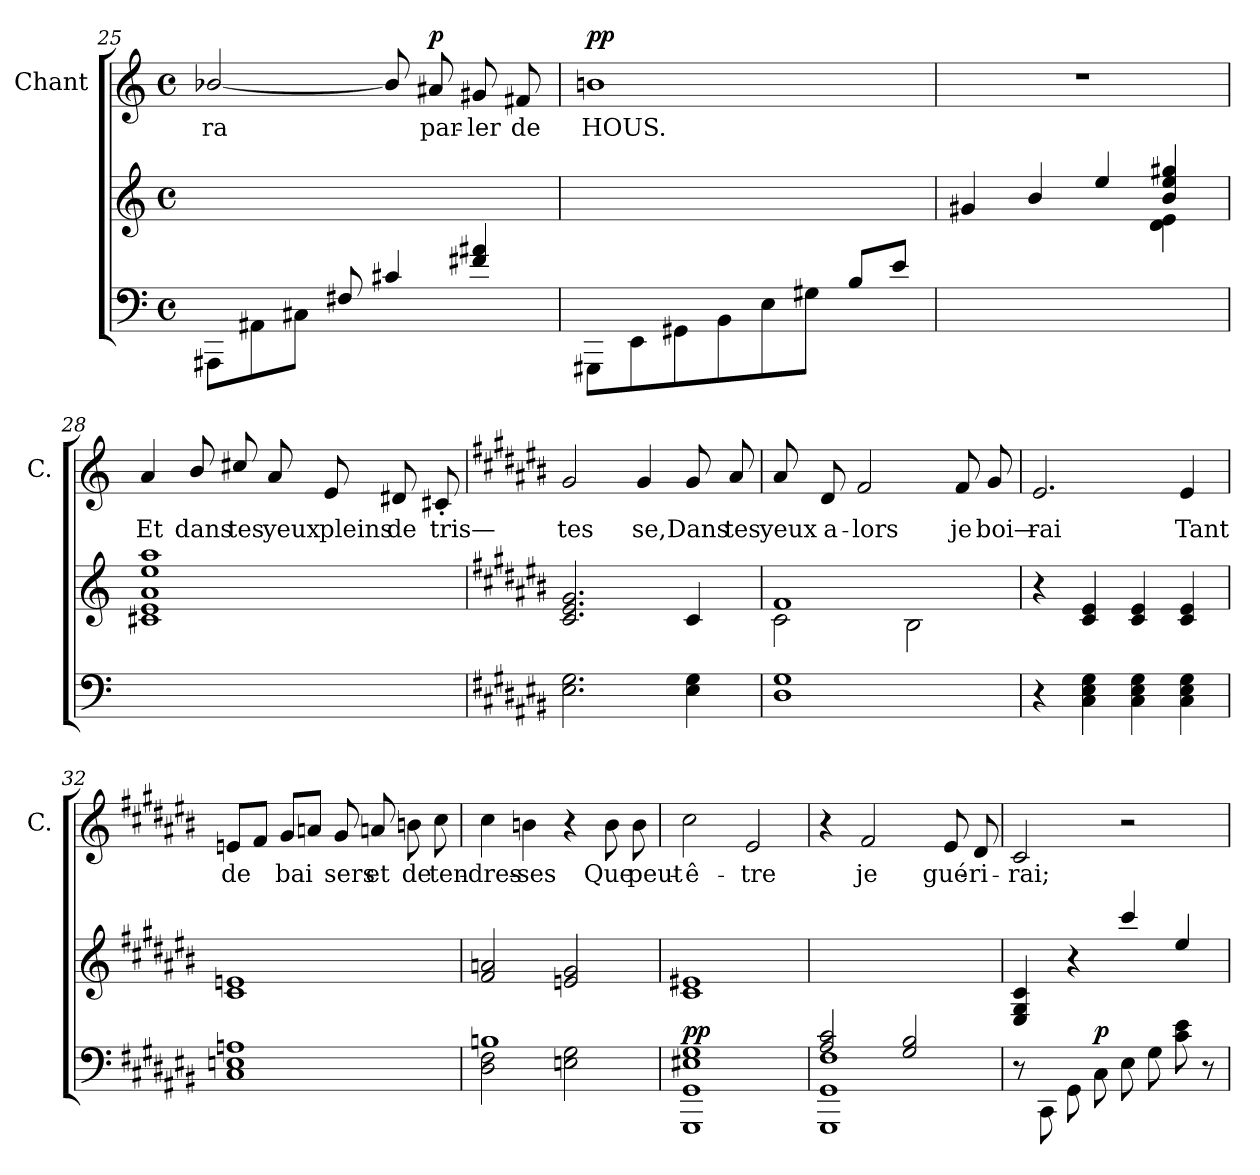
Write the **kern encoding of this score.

**kern	**dynam	**kern	**kern	**text	**dynam
*part3	*part3	*part2	*part1	*part1	*part1
*staff3	*staff3	*staff2	*staff1	*staff1	*staff1
*	*	*	*I"Chant	*	*
*	*	*	*I'C.	*	*
*clefF4	*	*clefG2	*clefG2	*	*
*k[]	*	*k[]	*k[]	*	*
*M4/4	*	*M4/4	*M4/4	*	*
*met(c)	*	*met(c)	*met(c)	*	*
=25	=25	=25	=25	=25	=25
8AAA#Xi\L	.	1ryy	[2b-Xi/	ra	.
8AA#Xi\	.	.	.	.	.
8C#Xi\J	.	.	.	.	.
8F#Xi/	.	.	.	.	.
4c#Xi/	.	.	8b-i/]	.	.
!	!	!	!	!	!LO:DY:a
.	.	.	8a#Xi/	par-	p
4a#Xi/ 4f#Xi/	.	.	8g#Xi/	ler	.
.	.	.	8f#Xi/	de	.
!!LO:LB:g=z
=26	=26	=26	=26	=26	=26
!	!	!	!	!	!LO:DY:a
8GGG#Xi\L	.	1ryy	1bni/	HOUS.	pp
8EEi\	.	.	.	.	.
8GG#Xi\	.	.	.	.	.
8BBi\	.	.	.	.	.
8Ei\	.	.	.	.	.
8G#Xi\J	.	.	.	.	.
8Bi/L	.	.	.	.	.
8ei/J	.	.	.	.	.
=27	=27	=27	=27	=27	=27
*	*	*^	*	*	*
1ryy	.	4g#Xi/	4ryy	1r	.	.
.	.	4bi/	4ryy	.	.	.
.	.	4eei/	4ryy	.	.	.
.	.	4gg#Xi/ 4eei/ 4bi/	4dj\ 4ej\	.	.	.
*	*	*v	*v	*	*	*
=28	=28	=28	=28	=28	=28
1ryy	.	1c#Xi/ 1aai/ 1eei/ 1ai/ 1ei/	4ai/	Et	.
.	.	.	8bi/	dans	.
.	.	.	8cc#Xi/	tes	.
.	.	.	8ai/	yeux	.
.	.	.	8ei/	pleins	.
.	.	.	8d#Xi/	de	.
.	.	.	8c#X'<i/	tris—	.
!!LO:LB:g=z
=29	=29	=29	=29	=29	=29
*k[f#c#g#d#a#e#b#]	*	*k[f#c#g#d#a#e#b#]	*k[f#c#g#d#a#e#b#]	*	*
2.E#j\ 2.G#j\	.	2.c#i/ 2.g#i/ 2.e#i/	2g#i/	tes	.
.	.	.	4g#i/	se,	.
4E#j\ 4G#j\	.	4c#i/	8g#i/	Dans	.
.	.	.	8a#i/	tes	.
=30	=30	=30	=30	=30	=30
*	*	*^	*	*	*
1D#j/ 1G#j/	.	1f#i/	2c#Z\	8a#i/	yeux	.
.	.	.	.	8d#i/	a-	.
.	.	.	.	2f#i/	lors	.
.	.	.	2B#Z\	.	.	.
.	.	.	.	8f#i/	je	.
.	.	.	.	8g#i/	boi—	.
*	*	*v	*v	*	*	*
=31	=31	=31	=31	=31	=31
4r	.	4r	2.e#i/	rai	.
4C#j\ 4G#j\ 4E#j\	.	4e#i/ 4c#i/	.	.	.
4C#j\ 4E#j\ 4G#j\	.	4e#i/ 4c#i/	.	.	.
4C#j\ 4E#j\ 4G#j\	.	4e#i/ 4c#i/	4e#i/	Tant	.
!!LO:LB:g=z
=32	=32	=32	=32	=32	=32
1C#j/ 1Enj/ 1Anj/	.	1c#i/ 1eni/	8eni/L	de	.
.	.	.	8f#i/J	.	.
.	.	.	8g#i/L	bai	.
.	.	.	8ani/J	--	.
.	.	.	8g#i/	sers	.
.	.	.	8ani/	et	.
.	.	.	8bni\	de	.
.	.	.	8cc#i\	ten-	.
=33	=33	=33	=33	=33	=33
*^	*	*	*	*	*
1Bnj/	2D#Z\ 2F#Z\	.	2ani/ 2f#i/	4cc#i\	dres-	.
.	.	.	.	4bni\	ses	.
.	2EnZ\ 2G#Z\	.	2g#i/ 2eni/	4r	.	.
.	.	.	.	8bi\	Que	.
.	.	.	.	8bi\	peut-	.
*v	*v	*	*	*	*	*
=34	=34	=34	=34	=34	=34
!	!LO:DY:a	!	!	!	!
1GGG#j/ 1GG#j/ 1E#Xj/ 1G#j/	pp	1c#i/ 1e#Xi/	2cc#i\	ê-	.
.	.	.	2e#i/	tre	.
!!LO:PB:g=z
=35	=35	=35	=35	=35	=35
*^	*	*	*	*	*
2c#i/ 2A#i/	1GGG#j/ 1GG#j/ 1F#j/	.	1ryy	4r	.	.
.	.	.	.	2f#i/	je	.
2B#i/ 2G#i/	.	.	.	.	.	.
.	.	.	.	8e#i/	gué-	.
.	.	.	.	8d#i/	ri-	.
*v	*v	*	*	*	*	*
=36	=36	=36	=36	=36	=36
8r	.	4c#i/ 4G#i/ 4E#i/	2c#i/	rai;	.
8CC#j\	.	.	.	.	.
8GG#j\	.	4r	.	.	.
!	!LO:DY:a	!	!	!	!
8C#j\	p	.	.	.	.
8E#j\	.	4ccc#i/	2r	.	.
8G#j\	.	.	.	.	.
8c#j\ 8e#j\	.	4ee#i/	.	.	.
8r	.	.	.	.	.
=	=	=	=	=	=
*-	*-	*-	*-	*-	*-
